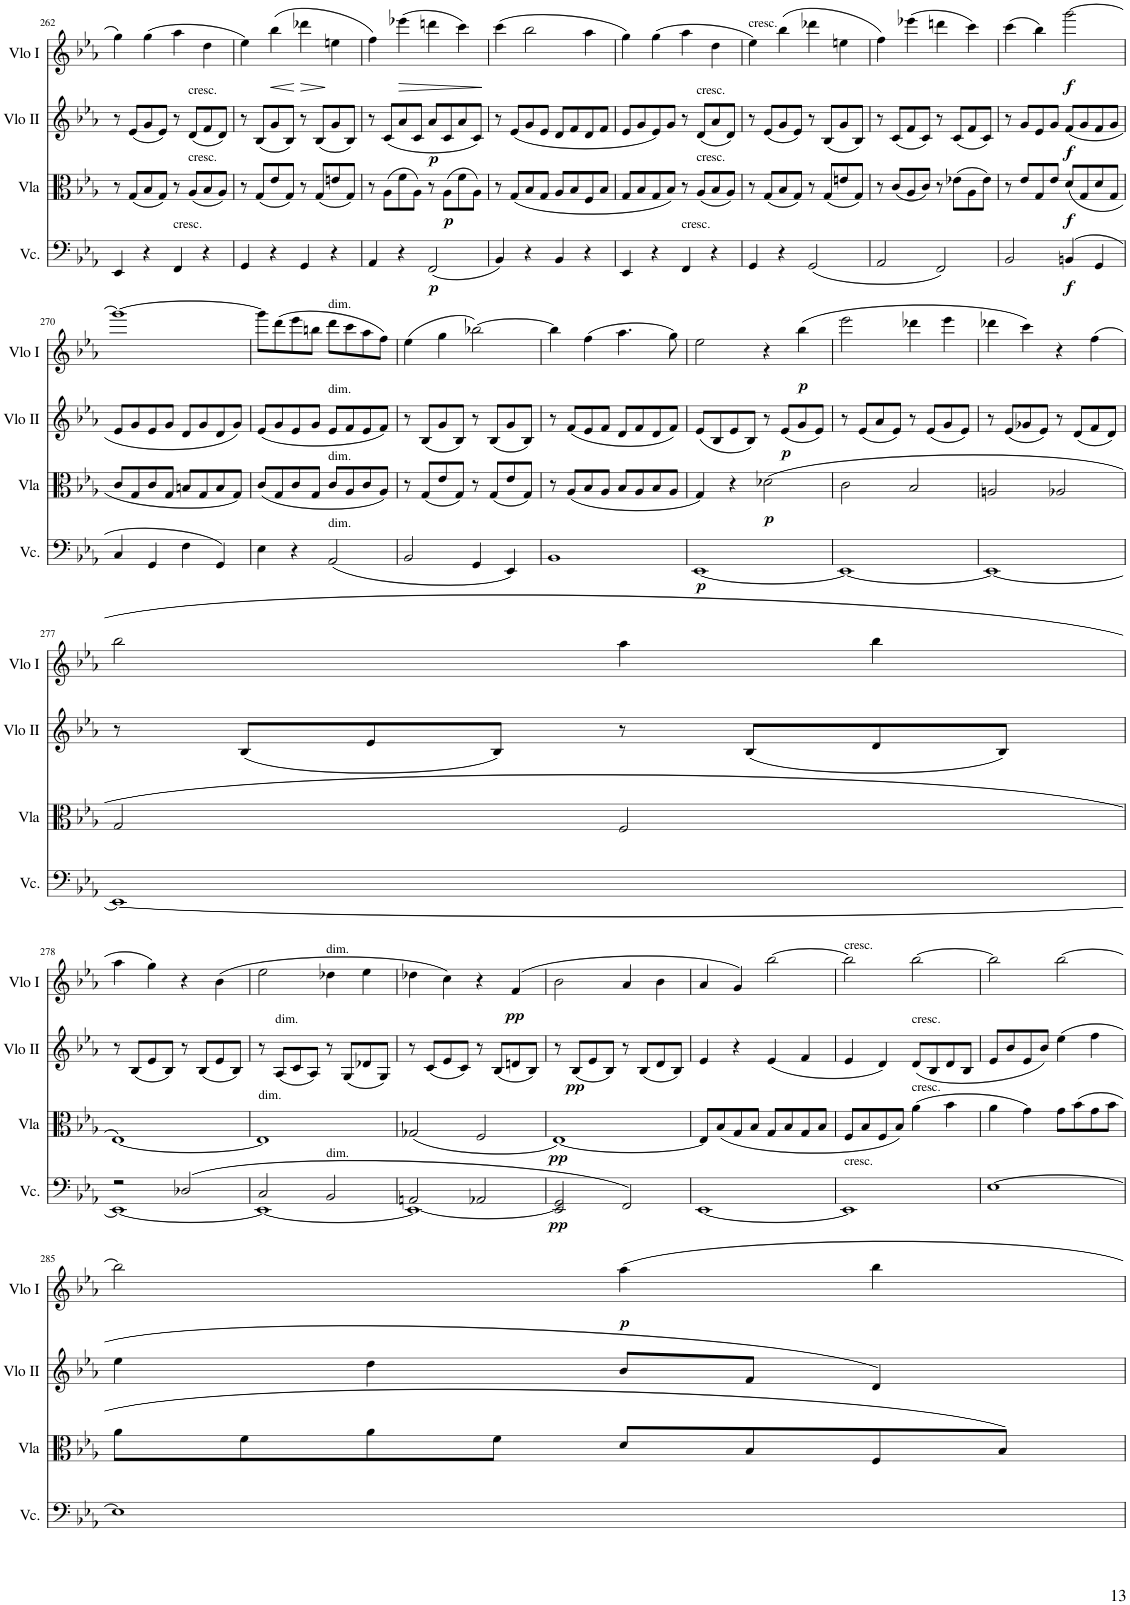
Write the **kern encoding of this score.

**kern	**dynam	**kern	**dynam	**kern	**dynam	**kern	**dynam
*part4	*part4	*part3	*part3	*part2	*part2	*part1	*part1
*staff4	*staff4	*staff3	*staff3	*staff2	*staff2	*staff1	*staff1
*I"Violoncello	*	*I"Viola	*	*I"Violino II	*	*I"Violino I	*
*I'Vc.	*	*I'Vla	*	*I'Vlo II	*	*I'Vlo I	*
!!LO:PB:g=z
*clefF4	*	*clefC3	*	*clefG2	*	*clefG2	*
*k[b-e-a-]	*	*k[b-e-a-]	*	*k[b-e-a-]	*	*k[b-e-a-]	*
*M4/4	*	*M4/4	*	*M4/4	*	*M4/4	*
*met(c)	*	*met(c)	*	*met(c)	*	*met(c)	*
=262	=262	=262	=262	=262	=262	=262	=262
4EE-/	.	8r	.	8r	.	4gg\	.
.	.	(8G/L	.	(8e-/L	.	.	.
4r	.	8B-/	.	8g/	.	(4gg\	.
.	.	8G/J)	.	8e-/J)	.	.	.
!LO:TX:a:t=cresc.	!	!	!	!	!	!	!
4FF/	.	8r	.	8r	.	4aa-\	.
!	!	!	!	!LO:TX:a:t=cresc.	!	!	!
!	!	!LO:TX:a:t=cresc.	!	!	!	!	!
.	.	(8A-/L	.	(8d/L	.	.	.
4r	.	8B-/	.	8f/	.	4dd\	.
.	.	8A-/J)	.	8d/J)	.	.	.
=263	=263	=263	=263	=263	=263	=263	=263
4GG/	.	8r	.	8r	.	4ee-\)	.
.	.	(8G/L	.	(8B-/L	.	.	.
!	!	!	!	!	!	!	!LO:HP:b
4r	.	8e-/	.	8g/	.	(4bb-\	<
.	.	8G/J)	.	8B-/J)	.	.	.
!	!	!	!	!	!	!	!LO:HP:n=1:b
4GG/	.	8r	.	8r	.	4ddd-X\	[ >
.	.	(8G/L	.	(8B-/L	.	.	.
4r	.	8en/	.	8g/	.	4een\	]
.	.	8G/J)	.	8B-/J)	.	.	.
=264	=264	=264	=264	=264	=264	=264	=264
4AA-/	.	8r	.	8r	.	4ff\)	.
.	.	(8A-\L	.	(8c/L	.	.	.
!	!	!	!	!	!	!	!LO:HP:b
4r	.	8f\	.	8a-/	.	(4eee-X\	>
.	.	8A-\J)	.	8c/J	.	.	.
!	!LO:DY:b	!	!	!	!LO:DY:b	!	!
(2FF/	p	8r	.	8a-/L	p	4dddn\	.
!	!	!	!LO:DY:b	!	!	!	!
.	.	(8A-\L	p	8c/	.	.	.
.	.	8f\	.	8a-/	.	4ccc\)	.
.	.	8A-\J)	.	8c/J)	.	.	.
.	.	.	.	.	.	.	]
=265	=265	=265	=265	=265	=265	=265	=265
4BB-/)	.	8r	.	8r	.	(4ccc\	.
.	.	(8G/L	.	(8e-/L	.	.	.
4r	.	8B-/	.	8g/	.	2bb-\	.
.	.	8G/J	.	8e-/J	.	.	.
4BB-/	.	8A-/L	.	8d/L	.	.	.
.	.	8B-/	.	8f/	.	.	.
4r	.	8F/	.	8d/	.	4aa-\	.
.	.	8B-/J	.	8f/J	.	.	.
=266	=266	=266	=266	=266	=266	=266	=266
4EE-/	.	8G/L	.	8e-/L	.	4gg\)	.
.	.	8B-/	.	8g/	.	.	.
4r	.	8G/	.	8e-/)	.	(4gg\	.
.	.	8B-/J)	.	8g/J	.	.	.
!LO:TX:a:t=cresc.	!	!	!	!	!	!	!
4FF/	.	8r	.	8r	.	4aa-\	.
!	!	!	!	!LO:TX:a:t=cresc.	!	!	!
!	!	!LO:TX:a:t=cresc.	!	!	!	!	!
.	.	(8A-/L	.	(8d/L	.	.	.
4r	.	8B-/	.	8a-/	.	4dd\	.
.	.	8A-/J)	.	8d/J)	.	.	.
=267	=267	=267	=267	=267	=267	=267	=267
!	!	!	!	!	!	!LO:TX:a:t=cresc.	!
4GG/	.	8r	.	8r	.	4ee-\)	.
.	.	(8G/L	.	(8e-/L	.	.	.
4r	.	8B-/	.	8g/	.	(4bb-\	.
.	.	8G/J)	.	8e-/J)	.	.	.
(2GG/	.	8r	.	8r	.	4ddd-X\	.
.	.	(8G/L	.	(8B-/L	.	.	.
.	.	8en/	.	8g/	.	4een\	.
.	.	8G/J)	.	8B-/J)	.	.	.
=268	=268	=268	=268	=268	=268	=268	=268
2AA-/	.	8r	.	8r	.	4ff\)	.
.	.	(8c/L	.	(8c/L	.	.	.
.	.	8A-/	.	8f/	.	(4eee-X\	.
.	.	8c/J)	.	8c/J)	.	.	.
2FF/)	.	8r	.	8r	.	4dddn\	.
.	.	(8e-X\L	.	(8c/L	.	.	.
.	.	8A-\	.	8f/	.	4ccc\)	.
.	.	8e-\J)	.	8c/J)	.	.	.
=269	=269	=269	=269	=269	=269	=269	=269
2BB-/	.	8r	.	8r	.	(4ccc\	.
.	.	8e-/L	.	8g/L	.	.	.
.	.	8G/	.	8e-/	.	4bb-\)	.
.	.	8e-/J	.	8g/J	.	.	.
!	!LO:DY:b	!	!LO:DY:b	!	!LO:DY:b	!	!LO:DY:b
(4BBn/	f	(8d/L	f	(8f/L	f	[2ggg\	f
.	.	8G/	.	8g/	.	.	.
4GG/	.	8d/	.	8f/	.	.	.
.	.	8G/J	.	8g/J	.	.	.
!!LO:LB:g=z
=270	=270	=270	=270	=270	=270	=270	=270
4C/	.	8c/L	.	8e-/L	.	1ggg_	.
.	.	8G/	.	8g/	.	.	.
4GG/	.	8c/	.	8e-/	.	.	.
.	.	8G/J	.	8g/J	.	.	.
4F\	.	8Bn/L	.	8d/L	.	.	.
.	.	8G/	.	8g/	.	.	.
4GG/)	.	8B/	.	8d/	.	.	.
.	.	8G/J)	.	8g/J)	.	.	.
=271	=271	=271	=271	=271	=271	=271	=271
4E-\	.	(8c/L	.	(8e-/L	.	8ggg\L]	.
.	.	8G/	.	8g/	.	(8ddd\	.
4r	.	8c/	.	8e-/	.	8eee-\	.
.	.	8G/J	.	8g/J	.	8bbn\J	.
!	!	!	!	!	!	!LO:TX:a:t=dim.	!
!	!	!	!	!LO:TX:a:t=dim.	!	!	!
!	!	!LO:TX:a:t=dim.	!	!	!	!	!
!LO:TX:a:t=dim.	!	!	!	!	!	!	!
(2AA-/	.	8c/L	.	8e-/L	.	8ddd\L	.
.	.	8A-/	.	8f/	.	8ccc\	.
.	.	8c/	.	8e-/	.	8aa-\	.
.	.	8A-/J)	.	8f/J)	.	8ff\J)	.
=272	=272	=272	=272	=272	=272	=272	=272
2BB-/	.	8r	.	8r	.	(4ee-\	.
.	.	(8G/L	.	(8B-/L	.	.	.
.	.	8e-/	.	8g/	.	4gg\	.
.	.	8G/J)	.	8B-/J)	.	.	.
4GG/	.	8r	.	8r	.	[2bb-X\)	.
.	.	(8G/L	.	(8B-/L	.	.	.
4EE-/)	.	8e-/	.	8g/	.	.	.
.	.	8G/J)	.	8B-/J)	.	.	.
=273	=273	=273	=273	=273	=273	=273	=273
1BB-	.	8r	.	8r	.	4bb-\]	.
.	.	(8A-/L	.	(8f/L	.	.	.
.	.	8B-/	.	8e-/	.	(4ff\	.
.	.	8A-/J	.	8f/J	.	.	.
.	.	8B-/L	.	8d/L	.	4.aa-\	.
.	.	8A-/	.	8f/	.	.	.
.	.	8B-/	.	8d/	.	.	.
.	.	8A-/J	.	8f/J)	.	8gg\)	.
=274	=274	=274	=274	=274	=274	=274	=274
!	!LO:DY:b	!	!	!	!	!	!
[1EE-	p	4G/)	.	(8e-/L	.	2ee-\	.
.	.	.	.	8B-/	.	.	.
.	.	4r	.	8e-/	.	.	.
.	.	.	.	8B-/J)	.	.	.
!	!	!	!LO:DY:b	!	!	!	!
.	.	(2d-X\	p	8r	.	4r	.
!	!	!	!	!	!LO:DY:b	!	!
.	.	.	.	(8e-/L	p	.	.
!	!	!	!	!	!	!	!LO:DY:b
.	.	.	.	8g/	.	(4bb-\	p
.	.	.	.	8e-/J)	.	.	.
=275	=275	=275	=275	=275	=275	=275	=275
1EE-_	.	2c\	.	8r	.	2eee-\	.
.	.	.	.	(8e-/L	.	.	.
.	.	.	.	8a-/	.	.	.
.	.	.	.	8e-/J)	.	.	.
.	.	2B-/	.	8r	.	4ddd-X\	.
.	.	.	.	(8e-/L	.	.	.
.	.	.	.	8g/	.	4eee-\	.
.	.	.	.	8e-/J)	.	.	.
=276	=276	=276	=276	=276	=276	=276	=276
1EE-_	.	2An/	.	8r	.	4ddd-X\	.
.	.	.	.	(8e-/L	.	.	.
.	.	.	.	8g-X/	.	4ccc\)	.
.	.	.	.	8e-/J)	.	.	.
.	.	2A-X/	.	8r	.	4r	.
.	.	.	.	(8d/L	.	.	.
.	.	.	.	8f/	.	(4ff\	.
.	.	.	.	8d/J)	.	.	.
!!LO:LB:g=z
=277	=277	=277	=277	=277	=277	=277	=277
1EE-_	.	2G/	.	8r	.	2bb-\	.
.	.	.	.	(8B-/L	.	.	.
.	.	.	.	8e-/	.	.	.
.	.	.	.	8B-/J)	.	.	.
.	.	2F/	.	8r	.	4aa-\	.
.	.	.	.	(8B-/L	.	.	.
.	.	.	.	8d/	.	4bb-\	.
.	.	.	.	8B-/J)	.	.	.
!!LO:LB:g=z
=278	=278	=278	=278	=278	=278	=278	=278
*^	*	*	*	*	*	*	*
2r	1EE-_	.	[1E-)	.	8r	.	4aa-\	.
.	.	.	.	.	(8B-/L	.	.	.
.	.	.	.	.	8e-/	.	4gg\)	.
.	.	.	.	.	8B-/J)	.	.	.
(2D-X/	.	.	.	.	8r	.	4r	.
.	.	.	.	.	(8B-/L	.	.	.
.	.	.	.	.	8e-/	.	(4b-\	.
.	.	.	.	.	8B-/J)	.	.	.
=279	=279	=279	=279	=279	=279	=279	=279	=279
!	!	!	!LO:TX:a:t=dim.	!	!	!	!	!
2C/	1EE-_	.	1E-]	.	8r	.	2ee-\	.
!	!	!	!	!	!LO:TX:a:t=dim.	!	!	!
.	.	.	.	.	(8A-/L	.	.	.
.	.	.	.	.	8c/	.	.	.
.	.	.	.	.	8A-/J)	.	.	.
!	!	!	!	!	!	!	!LO:TX:a:t=dim.	!
!LO:TX:a:t=dim.	!	!	!	!	!	!	!	!
2BB-/	.	.	.	.	8r	.	4dd-X\	.
.	.	.	.	.	(8G/L	.	.	.
.	.	.	.	.	8d-X/	.	4ee-\	.
.	.	.	.	.	8G/J)	.	.	.
=280	=280	=280	=280	=280	=280	=280	=280	=280
2AAn/	1EE-_	.	(2G-X/	.	8r	.	4dd-X\	.
.	.	.	.	.	(8c/L	.	.	.
.	.	.	.	.	8e-/	.	4cc\)	.
.	.	.	.	.	8c/J)	.	.	.
2AA-X/	.	.	2F/	.	8r	.	4r	.
.	.	.	.	.	(8B-/L	.	.	.
!	!	!	!	!	!	!	!	!LO:DY:b
.	.	.	.	.	8dn/	.	(4f/	pp
.	.	.	.	.	8B-/J)	.	.	.
*v	*v	*	*	*	*	*	*	*
=281	=281	=281	=281	=281	=281	=281	=281
!	!LO:DY:b	!	!LO:DY:b	!	!	!	!
2EE-/] 2GG/	pp	[1E-)	pp	8r	.	2b-\	.
!	!	!	!	!	!LO:DY:b	!	!
.	.	.	.	(8B-/L	pp	.	.
.	.	.	.	8e-/	.	.	.
.	.	.	.	8B-/J)	.	.	.
2FF/)	.	.	.	8r	.	4a-/	.
.	.	.	.	(8B-/L	.	.	.
.	.	.	.	8d/	.	4b-\	.
.	.	.	.	8B-/J)	.	.	.
=282	=282	=282	=282	=282	=282	=282	=282
[1EE-	.	8E-/L]	.	4e-/	.	4a-/	.
.	.	(8B-/	.	.	.	.	.
.	.	8G/	.	4r	.	4g/)	.
.	.	8B-/J	.	.	.	.	.
.	.	8G/L	.	(4e-/	.	[2bb-\	.
.	.	8B-/	.	.	.	.	.
.	.	8G/	.	4f/	.	.	.
.	.	8B-/J	.	.	.	.	.
=283	=283	=283	=283	=283	=283	=283	=283
!	!	!	!	!	!	!LO:TX:a:t=cresc.	!
!LO:TX:a:t=cresc.	!	!	!	!	!	!	!
1EE-]	.	8F/L	.	4e-/	.	2bb-\]	.
.	.	8B-/	.	.	.	.	.
.	.	8F/	.	4d/)	.	.	.
.	.	8B-/J)	.	.	.	.	.
!	!	!	!	!LO:TX:a:t=cresc.	!	!	!
!	!	!LO:TX:a:t=cresc.	!	!	!	!	!
.	.	(4a-\	.	(8d/L	.	[2bb-\	.
.	.	.	.	8B-/	.	.	.
.	.	4b-\	.	8d/	.	.	.
.	.	.	.	8B-/J	.	.	.
=284	=284	=284	=284	=284	=284	=284	=284
[1E-	.	4a-\	.	8e-/L	.	2bb-\]	.
.	.	.	.	8b-/	.	.	.
.	.	4g\)	.	8e-/	.	.	.
.	.	.	.	8b-/J)	.	.	.
.	.	8g\L	.	(4ee-\	.	[2bb-\	.
.	.	(8b-\	.	.	.	.	.
.	.	8g\	.	4ff\	.	.	.
.	.	8b-\J	.	.	.	.	.
!!LO:LB:g=z
=285	=285	=285	=285	=285	=285	=285	=285
1E-]	.	8a-\L	.	4ee-\	.	2bb-\]	.
.	.	8f\	.	.	.	.	.
.	.	8a-\	.	4dd\	.	.	.
.	.	8f\J	.	.	.	.	.
!	!	!	!	!	!	!	!LO:DY:b
.	.	8d/L	.	8b-/L	.	4aa-\	p
.	.	8B-/	.	8f/J	.	.	.
.	.	8F/	.	4d/)	.	4bb-\	.
.	.	8B-/J)	.	.	.	.	.
=	=	=	=	=	=	=	=
*-	*-	*-	*-	*-	*-	*-	*-
